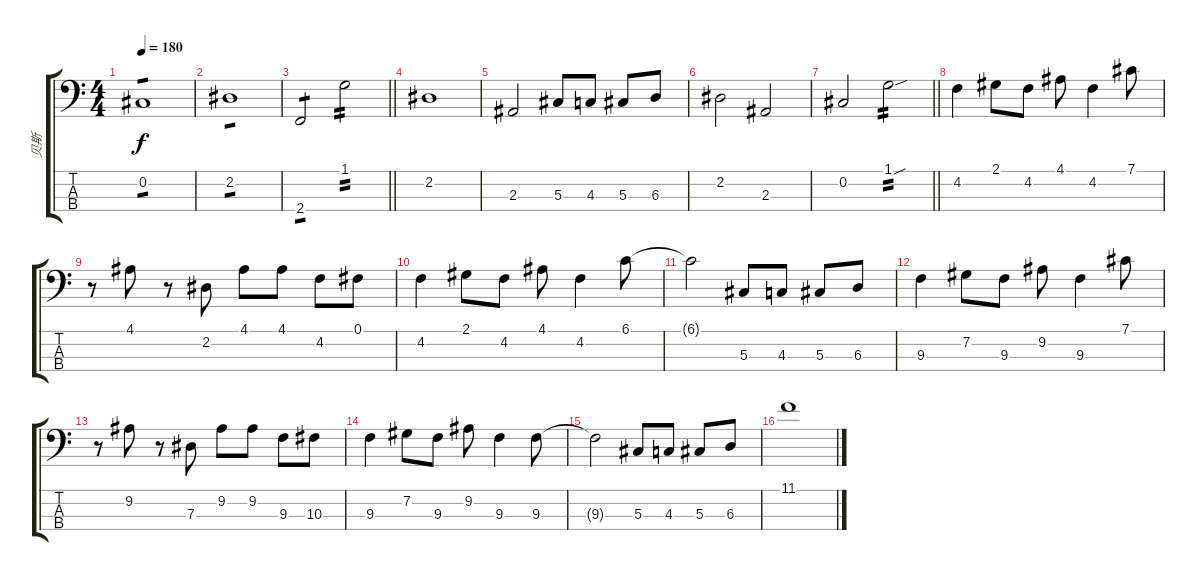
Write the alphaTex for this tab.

\track ("贝斯" "贝斯") {instrument electricbassfinger}
\staff {score tabs}
\tuning (Gb2 Db2 Ab1 Eb1) {hide}
\ts (4 4)
\tempo 180
\clef f4
\ks c
0.2.1{tp 1 dy f} |
2.2.1{tp 1} |
\barLineRight lightlight
2.4.2{tp 1} 1.1.2{tp 2} |
2.2.1 |
2.3.2 5.3.8 4.3.8 5.3.8 6.3.8 |
2.2.2 2.3.2 |
\barLineRight lightlight
0.2.2 1.1{sou}.2{tp 2} |
4.2.4 2.1.8 4.2.8 4.1.8 4.2.4 7.1.8 |
r.8 4.1.8 r.8 2.2.8 4.1.8 4.1.8 4.2.8 0.1.8 |
4.2.4 2.1.8 4.2.8 4.1.8 4.2.4 6.1.8 |
6.1{t}.2 5.3.8 4.3.8 5.3.8 6.3.8 |
9.3.4 7.2.8 9.3.8 9.2.8 9.3.4 7.1.8 |
r.8 9.2.8 r.8 7.3.8 9.2.8 9.2.8 9.3.8 10.3.8 |
9.3.4 7.2.8 9.3.8 9.2.8 9.3.4 9.3.8 |
9.3{t}.2 5.3.8 4.3.8 5.3.8 6.3.8 |
11.1.1
